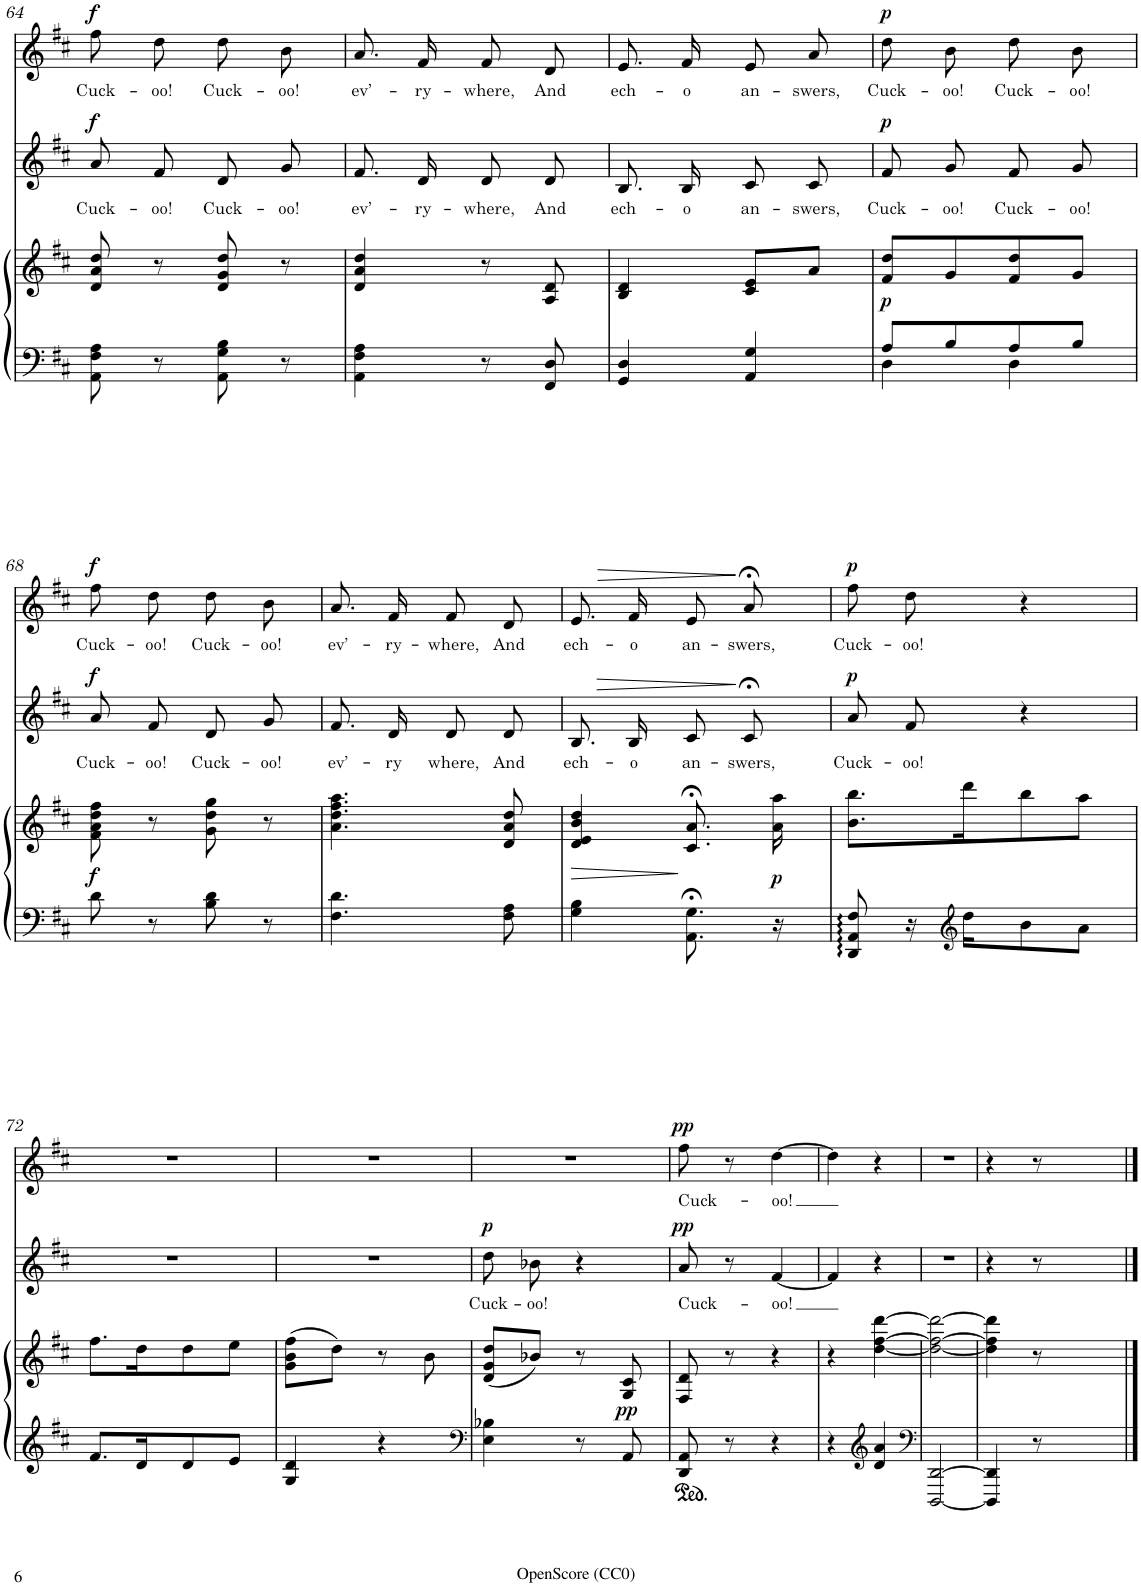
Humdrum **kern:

**kern	**kern	**dynam	**kern	**text	**dynam	**kern	**text	**dynam
*part3	*part3	*part3	*part2	*part2	*part2	*part1	*part1	*part1
*staff4	*staff3	*staff3/4	*staff2	*staff2	*staff2	*staff1	*staff1	*staff1
*I"Piano	*	*	*I"Voice 2	*	*	*I"Voice 1	*	*
*I'Pno	*	*	*	*	*	*	*	*
!!LO:PB:g=z
*clefF4	*clefG2	*	*clefG2	*	*	*clefG2	*	*
*	*	*	*Trd1c2	*	*	*	*	*
*k[f#c#]	*k[f#c#]	*	*k[f#c#]	*	*	*k[f#c#]	*	*
*M2/4	*M2/4	*	*M2/4	*	*	*M2/4	*	*
=64	=64	=64	=64	=64	=64	=64	=64	=64
!	!	!	!	!LO:LY:b	!LO:DY:a	!	!LO:LY:b	!LO:DY:a
8AA\ 8F#\ 8A\	8d/ 8a/ 8dd/	.	8a/L	Cuck-	f	8ff#\L	Cuck-	f
!	!	!	!	!LO:LY:b	!	!	!LO:LY:b	!
8r	8r	.	8f#/J	-oo!	.	8dd\J	-oo!	.
!	!	!	!	!LO:LY:b	!	!	!LO:LY:b	!
8AA\ 8G\ 8B\	8d/ 8g/ 8dd/	.	8d/L	Cuck-	.	8dd\L	Cuck-	.
!	!	!	!	!LO:LY:b	!	!	!LO:LY:b	!
8r	8r	.	8g/J	-oo!	.	8b\J	-oo!	.
=65	=65	=65	=65	=65	=65	=65	=65	=65
!	!	!	!	!LO:LY:b	!	!	!LO:LY:b	!
4AA\ 4F#\ 4A\	4d/ 4a/ 4dd/	.	8.f#/L	ev’-	.	8.a/L	ev’-	.
!	!	!	!	!LO:LY:b	!	!	!LO:LY:b	!
.	.	.	16d/Jk	-ry-	.	16f#/Jk	-ry-	.
!	!	!	!	!LO:LY:b	!	!	!LO:LY:b	!
8r	8r	.	8d/L	-where,	.	8f#/L	-where,	.
!	!	!	!	!LO:LY:b	!	!	!LO:LY:b	!
8FF#/ 8D/	8A/ 8d/	.	8d/J	And	.	8d/J	And	.
=66	=66	=66	=66	=66	=66	=66	=66	=66
!	!	!	!	!LO:LY:b	!	!	!LO:LY:b	!
4GG/ 4D/	4B/ 4d/	.	8.B/L	ech-	.	8.e/L	ech-	.
!	!	!	!	!LO:LY:b	!	!	!LO:LY:b	!
.	.	.	16B/Jk	-o	.	16f#/Jk	-o	.
!	!	!	!	!LO:LY:b	!	!	!LO:LY:b	!
4AA/ 4G/	8c#/ 8e/L	.	8c#/L	an-	.	8e/L	an-	.
!	!	!	!	!LO:LY:b	!	!	!LO:LY:b	!
.	8a/J	.	8c#/J	-swers,	.	8a/J	-swers,	.
=67	=67	=67	=67	=67	=67	=67	=67	=67
*^	*	*	*	*	*	*	*	*
!	!	!	!LO:DY:b	!	!LO:LY:b	!LO:DY:a	!	!LO:LY:b	!LO:DY:a
8A/L	4D\	8f#/ 8dd/L	p	8f#/L	Cuck-	p	8dd\L	Cuck-	p
!	!	!	!	!	!LO:LY:b	!	!	!LO:LY:b	!
8B/	.	8g/	.	8g/J	-oo!	.	8b\J	-oo!	.
!	!	!	!	!	!LO:LY:b	!	!	!LO:LY:b	!
8A/	4D\	8f#/ 8dd/	.	8f#/L	Cuck-	.	8dd\L	Cuck-	.
!	!	!	!	!	!LO:LY:b	!	!	!LO:LY:b	!
8B/J	.	8g/J	.	8g/J	-oo!	.	8b\J	-oo!	.
*v	*v	*	*	*	*	*	*	*	*
!!LO:LB:g=z
=68	=68	=68	=68	=68	=68	=68	=68	=68
!	!	!LO:DY:b	!	!LO:LY:b	!LO:DY:a	!	!LO:LY:b	!LO:DY:a
8d\	8f#\ 8a\ 8dd\ 8ff#\	f	8a/L	Cuck-	f	8ff#\L	Cuck-	f
!	!	!	!	!LO:LY:b	!	!	!LO:LY:b	!
8r	8r	.	8f#/J	-oo!	.	8dd\J	-oo!	.
!	!	!	!	!LO:LY:b	!	!	!LO:LY:b	!
8B\ 8d\	8g\ 8dd\ 8gg\	.	8d/L	Cuck-	.	8dd\L	Cuck-	.
!	!	!	!	!LO:LY:b	!	!	!LO:LY:b	!
8r	8r	.	8g/J	-oo!	.	8b\J	-oo!	.
=69	=69	=69	=69	=69	=69	=69	=69	=69
!	!	!	!	!LO:LY:b	!	!	!LO:LY:b	!
4.F#\ 4.d\	4.a\ 4.dd\ 4.ff#\ 4.aa\	.	8.f#/L	ev’-	.	8.a/L	ev’-	.
!	!	!	!	!LO:LY:b	!	!	!LO:LY:b	!
.	.	.	16d/Jk	-ry	.	16f#/Jk	-ry-	.
!	!	!	!	!LO:LY:b	!	!	!LO:LY:b	!
.	.	.	8d/L	where,	.	8f#/L	-where,	.
!	!	!	!	!LO:LY:b	!	!	!LO:LY:b	!
8F#\ 8A\	8d/ 8a/ 8dd/	.	8d/J	And	.	8d/J	And	.
=70	=70	=70	=70	=70	=70	=70	=70	=70
!	!	!LO:HP:b	!	!LO:LY:b	!LO:HP:b	!	!LO:LY:b	!LO:HP:b
4G\ 4B\	4d/ 4e/ 4b/ 4dd/	>	8.B/L	ech-	>	8.e/L	ech-	>
!	!	!	!	!LO:LY:b	!	!	!LO:LY:b	!
.	.	.	16B/Jk	-o	.	16f#/Jk	-o	.
!	!	!	!	!LO:LY:b	!	!	!LO:LY:b	!
8.AA\;< 8.G\;<	8.c#/;< 8.a/;<	]	8c#/L	an-	.	8e/L	an-	.
!	!	!	!	!LO:LY:b	!	!	!LO:LY:b	!
.	.	.	8c#;</J	-swers,	]	8a;</J	-swers,	]
!	!	!LO:DY:b	!	!	!	!	!	!
16r	16a\ 16aa\	p	.	.	.	.	.	.
=71	=71	=71	=71	=71	=71	=71	=71	=71
!	!	!	!	!LO:LY:b	!LO:DY:a	!	!LO:LY:b	!LO:DY:a
8DD/ 8AA/ 8F#/	8.b\ 8.bb\L	.	8a/L	Cuck-	p	8ff#\L	Cuck-	p
!	!	!	!	!LO:LY:b	!	!	!LO:LY:b	!
16r	.	.	8f#/J	-oo!	.	8dd\J	-oo!	.
*clefG2	*	*	*	*	*	*	*	*
16dd\KL	16ddd\K	.	.	.	.	.	.	.
8b\	8bb\	.	4r	.	.	4r	.	.
8a\J	8aa\J	.	.	.	.	.	.	.
!!LO:LB:g=z
=72	=72	=72	=72	=72	=72	=72	=72	=72
8.f#/L	8.ff#\L	.	2r	.	.	2r	.	.
16d/K	16dd\K	.	.	.	.	.	.	.
8d/	8dd\	.	.	.	.	.	.	.
8e/J	8ee\J	.	.	.	.	.	.	.
=73	=73	=73	=73	=73	=73	=73	=73	=73
4G/ 4d/	(8g\ 8b\ 8ff#\L	.	2r	.	.	2r	.	.
.	8dd\J)	.	.	.	.	.	.	.
4r	8r	.	.	.	.	.	.	.
.	8b\	.	.	.	.	.	.	.
=74	=74	=74	=74	=74	=74	=74	=74	=74
*clefF4	*	*	*	*	*	*	*	*
!	!	!	!	!LO:LY:b	!LO:DY:a	!	!	!
4E\ 4B-X\	(8d/ 8g/ 8dd/L	.	8dd\L	Cuck-	p	2r	.	.
!	!	!	!	!LO:LY:b	!	!	!	!
.	8b-X/J)	.	8b-X\J	-oo!	.	.	.	.
8r	8r	.	4r	.	.	.	.	.
!	!	!LO:DY:b	!	!	!	!	!	!
8AA/	8G/ 8c#/	pp	.	.	.	.	.	.
=75	=75	=75	=75	=75	=75	=75	=75	=75
!	!	!	!	!LO:LY:b	!LO:DY:a	!	!LO:LY:b	!LO:DY:a
8DD/ 8AA/	8F#/ 8d/	.	8a/	Cuck-	pp	8ff#\	Cuck-	pp
8r	8r	.	8r	.	.	8r	.	.
!	!	!	!	!LO:LY:b	!	!	!LO:LY:b	!
4r	4r	.	[4f#/	-oo!	.	[4dd\	-oo!	.
=76	=76	=76	=76	=76	=76	=76	=76	=76
4r	4r	.	4f#/]	.	.	4dd\]	.	.
*clefG2	*	*	*	*	*	*	*	*
4d/ 4a/	[4dd\ [4ff#\ [4ddd\	.	4r	.	.	4r	.	.
=77	=77	=77	=77	=77	=77	=77	=77	=77
*clefF4	*	*	*	*	*	*	*	*
[2DDD/ [2DD/	2dd\_ 2ff#\_ 2ddd\_	.	2r	.	.	2r	.	.
=78	=78	=78	=78	=78	=78	=78	=78	=78
4DDD/] 4DD/]	4dd\] 4ff#\] 4ddd\]	.	4r	.	.	4r	.	.
8r	8r	.	8r	.	.	8r	.	.
8ryy	8ryy	.	8ryy	.	.	8ryy	.	.
==	==	==	==	==	==	==	==	==
*-	*-	*-	*-	*-	*-	*-	*-	*-
